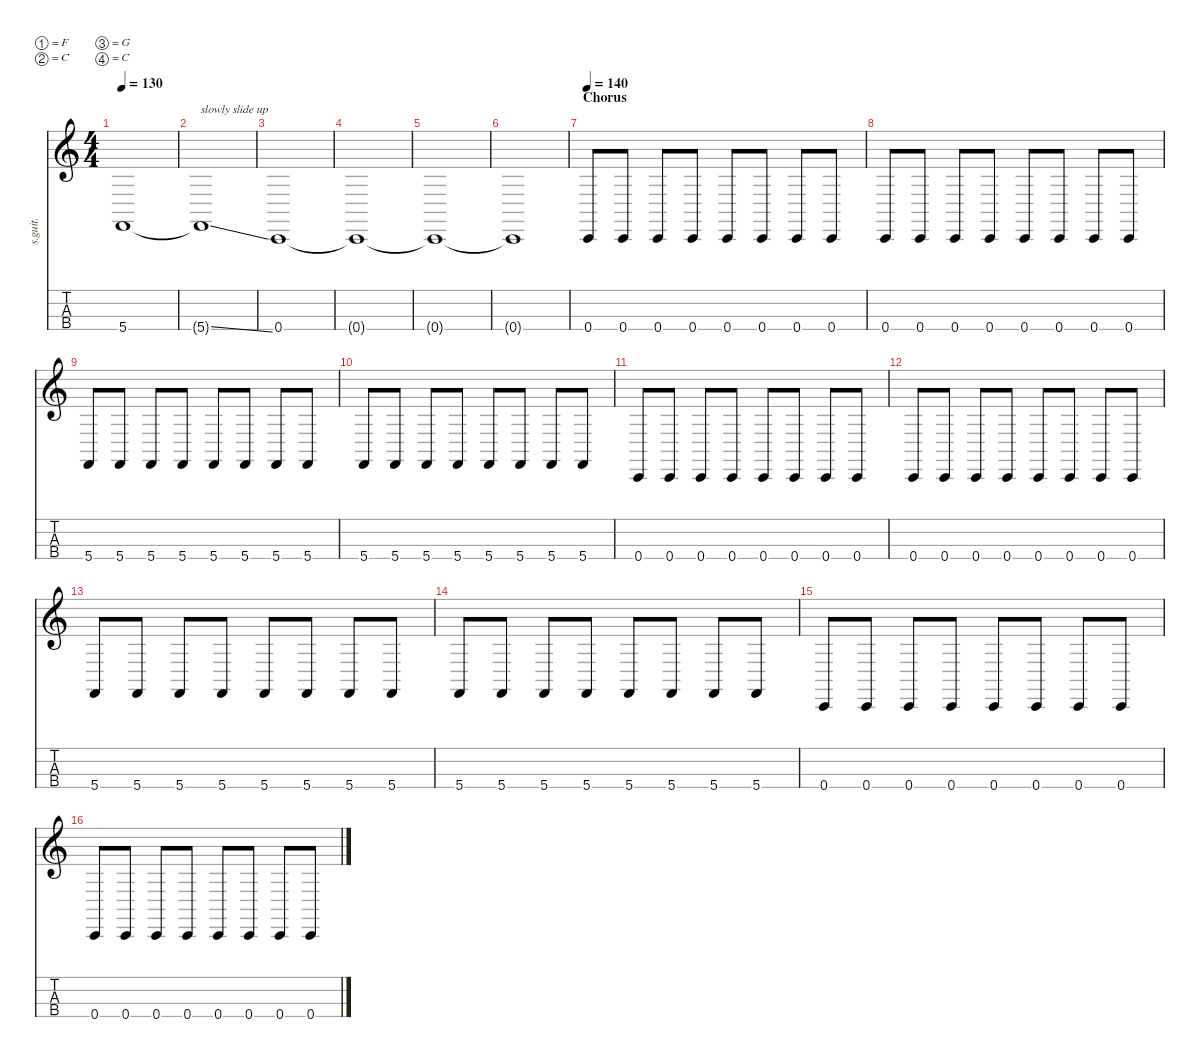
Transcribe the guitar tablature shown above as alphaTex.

\defaultSystemsLayout 4
\hideDynamics
\bracketExtendMode nobrackets
\track ("Chi Cheng" "s.guit.") {instrument electricbassfinger}
\staff {score tabs}
\tuning (F2 C2 G1 C1)
\ts (4 4)
\tempo 130
\clef g2
\ks c
5.4.1{lyrics (0 "") lyrics (1 "") lyrics (2 "") lyrics (3 "") lyrics (4 "") dy fff} |
5.4{ss t}.1{txt "slowly slide up" lyrics (0 "") lyrics (1 "") lyrics (2 "") lyrics (3 "") lyrics (4 "")} |
0.4.1{lyrics (0 "") lyrics (1 "") lyrics (2 "") lyrics (3 "") lyrics (4 "")} |
0.4{t}.1{lyrics (0 "") lyrics (1 "") lyrics (2 "") lyrics (3 "") lyrics (4 "")} |
0.4{t}.1{lyrics (0 "") lyrics (1 "") lyrics (2 "") lyrics (3 "") lyrics (4 "")} |
0.4{t}.1{lyrics (0 "") lyrics (1 "") lyrics (2 "") lyrics (3 "") lyrics (4 "")} |
\section ("" "Chorus")
\tempo 140
0.4.8{lyrics (0 "") lyrics (1 "") lyrics (2 "") lyrics (3 "") lyrics (4 "")} 0.4.8{lyrics (0 "") lyrics (1 "") lyrics (2 "") lyrics (3 "") lyrics (4 "")} 0.4.8{lyrics (0 "") lyrics (1 "") lyrics (2 "") lyrics (3 "") lyrics (4 "")} 0.4.8{lyrics (0 "") lyrics (1 "") lyrics (2 "") lyrics (3 "") lyrics (4 "")} 0.4.8{lyrics (0 "") lyrics (1 "") lyrics (2 "") lyrics (3 "") lyrics (4 "")} 0.4.8{lyrics (0 "") lyrics (1 "") lyrics (2 "") lyrics (3 "") lyrics (4 "")} 0.4.8{lyrics (0 "") lyrics (1 "") lyrics (2 "") lyrics (3 "") lyrics (4 "")} 0.4.8{lyrics (0 "") lyrics (1 "") lyrics (2 "") lyrics (3 "") lyrics (4 "")} |
0.4.8{lyrics (0 "") lyrics (1 "") lyrics (2 "") lyrics (3 "") lyrics (4 "")} 0.4.8{lyrics (0 "") lyrics (1 "") lyrics (2 "") lyrics (3 "") lyrics (4 "")} 0.4.8{lyrics (0 "") lyrics (1 "") lyrics (2 "") lyrics (3 "") lyrics (4 "")} 0.4.8{lyrics (0 "") lyrics (1 "") lyrics (2 "") lyrics (3 "") lyrics (4 "")} 0.4.8{lyrics (0 "") lyrics (1 "") lyrics (2 "") lyrics (3 "") lyrics (4 "")} 0.4.8{lyrics (0 "") lyrics (1 "") lyrics (2 "") lyrics (3 "") lyrics (4 "")} 0.4.8{lyrics (0 "") lyrics (1 "") lyrics (2 "") lyrics (3 "") lyrics (4 "")} 0.4.8{lyrics (0 "") lyrics (1 "") lyrics (2 "") lyrics (3 "") lyrics (4 "")} |
5.4.8{lyrics (0 "") lyrics (1 "") lyrics (2 "") lyrics (3 "") lyrics (4 "")} 5.4.8{lyrics (0 "") lyrics (1 "") lyrics (2 "") lyrics (3 "") lyrics (4 "")} 5.4.8{lyrics (0 "") lyrics (1 "") lyrics (2 "") lyrics (3 "") lyrics (4 "")} 5.4.8{lyrics (0 "") lyrics (1 "") lyrics (2 "") lyrics (3 "") lyrics (4 "")} 5.4.8{lyrics (0 "") lyrics (1 "") lyrics (2 "") lyrics (3 "") lyrics (4 "")} 5.4.8{lyrics (0 "") lyrics (1 "") lyrics (2 "") lyrics (3 "") lyrics (4 "")} 5.4.8{lyrics (0 "") lyrics (1 "") lyrics (2 "") lyrics (3 "") lyrics (4 "")} 5.4.8{lyrics (0 "") lyrics (1 "") lyrics (2 "") lyrics (3 "") lyrics (4 "")} |
5.4.8{lyrics (0 "") lyrics (1 "") lyrics (2 "") lyrics (3 "") lyrics (4 "")} 5.4.8{lyrics (0 "") lyrics (1 "") lyrics (2 "") lyrics (3 "") lyrics (4 "")} 5.4.8{lyrics (0 "") lyrics (1 "") lyrics (2 "") lyrics (3 "") lyrics (4 "")} 5.4.8{lyrics (0 "") lyrics (1 "") lyrics (2 "") lyrics (3 "") lyrics (4 "")} 5.4.8{lyrics (0 "") lyrics (1 "") lyrics (2 "") lyrics (3 "") lyrics (4 "")} 5.4.8{lyrics (0 "") lyrics (1 "") lyrics (2 "") lyrics (3 "") lyrics (4 "")} 5.4.8{lyrics (0 "") lyrics (1 "") lyrics (2 "") lyrics (3 "") lyrics (4 "")} 5.4.8{lyrics (0 "") lyrics (1 "") lyrics (2 "") lyrics (3 "") lyrics (4 "")} |
0.4.8{lyrics (0 "") lyrics (1 "") lyrics (2 "") lyrics (3 "") lyrics (4 "")} 0.4.8{lyrics (0 "") lyrics (1 "") lyrics (2 "") lyrics (3 "") lyrics (4 "")} 0.4.8{lyrics (0 "") lyrics (1 "") lyrics (2 "") lyrics (3 "") lyrics (4 "")} 0.4.8{lyrics (0 "") lyrics (1 "") lyrics (2 "") lyrics (3 "") lyrics (4 "")} 0.4.8{lyrics (0 "") lyrics (1 "") lyrics (2 "") lyrics (3 "") lyrics (4 "")} 0.4.8{lyrics (0 "") lyrics (1 "") lyrics (2 "") lyrics (3 "") lyrics (4 "")} 0.4.8{lyrics (0 "") lyrics (1 "") lyrics (2 "") lyrics (3 "") lyrics (4 "")} 0.4.8{lyrics (0 "") lyrics (1 "") lyrics (2 "") lyrics (3 "") lyrics (4 "")} |
0.4.8{lyrics (0 "") lyrics (1 "") lyrics (2 "") lyrics (3 "") lyrics (4 "")} 0.4.8{lyrics (0 "") lyrics (1 "") lyrics (2 "") lyrics (3 "") lyrics (4 "")} 0.4.8{lyrics (0 "") lyrics (1 "") lyrics (2 "") lyrics (3 "") lyrics (4 "")} 0.4.8{lyrics (0 "") lyrics (1 "") lyrics (2 "") lyrics (3 "") lyrics (4 "")} 0.4.8{lyrics (0 "") lyrics (1 "") lyrics (2 "") lyrics (3 "") lyrics (4 "")} 0.4.8{lyrics (0 "") lyrics (1 "") lyrics (2 "") lyrics (3 "") lyrics (4 "")} 0.4.8{lyrics (0 "") lyrics (1 "") lyrics (2 "") lyrics (3 "") lyrics (4 "")} 0.4.8{lyrics (0 "") lyrics (1 "") lyrics (2 "") lyrics (3 "") lyrics (4 "")} |
5.4.8{lyrics (0 "") lyrics (1 "") lyrics (2 "") lyrics (3 "") lyrics (4 "")} 5.4.8{lyrics (0 "") lyrics (1 "") lyrics (2 "") lyrics (3 "") lyrics (4 "")} 5.4.8{lyrics (0 "") lyrics (1 "") lyrics (2 "") lyrics (3 "") lyrics (4 "")} 5.4.8{lyrics (0 "") lyrics (1 "") lyrics (2 "") lyrics (3 "") lyrics (4 "")} 5.4.8{lyrics (0 "") lyrics (1 "") lyrics (2 "") lyrics (3 "") lyrics (4 "")} 5.4.8{lyrics (0 "") lyrics (1 "") lyrics (2 "") lyrics (3 "") lyrics (4 "")} 5.4.8{lyrics (0 "") lyrics (1 "") lyrics (2 "") lyrics (3 "") lyrics (4 "")} 5.4.8{lyrics (0 "") lyrics (1 "") lyrics (2 "") lyrics (3 "") lyrics (4 "")} |
5.4.8{lyrics (0 "") lyrics (1 "") lyrics (2 "") lyrics (3 "") lyrics (4 "")} 5.4.8{lyrics (0 "") lyrics (1 "") lyrics (2 "") lyrics (3 "") lyrics (4 "")} 5.4.8{lyrics (0 "") lyrics (1 "") lyrics (2 "") lyrics (3 "") lyrics (4 "")} 5.4.8{lyrics (0 "") lyrics (1 "") lyrics (2 "") lyrics (3 "") lyrics (4 "")} 5.4.8{lyrics (0 "") lyrics (1 "") lyrics (2 "") lyrics (3 "") lyrics (4 "")} 5.4.8{lyrics (0 "") lyrics (1 "") lyrics (2 "") lyrics (3 "") lyrics (4 "")} 5.4.8{lyrics (0 "") lyrics (1 "") lyrics (2 "") lyrics (3 "") lyrics (4 "")} 5.4.8{lyrics (0 "") lyrics (1 "") lyrics (2 "") lyrics (3 "") lyrics (4 "")} |
0.4.8{lyrics (0 "") lyrics (1 "") lyrics (2 "") lyrics (3 "") lyrics (4 "")} 0.4.8{lyrics (0 "") lyrics (1 "") lyrics (2 "") lyrics (3 "") lyrics (4 "")} 0.4.8{lyrics (0 "") lyrics (1 "") lyrics (2 "") lyrics (3 "") lyrics (4 "")} 0.4.8{lyrics (0 "") lyrics (1 "") lyrics (2 "") lyrics (3 "") lyrics (4 "")} 0.4.8{lyrics (0 "") lyrics (1 "") lyrics (2 "") lyrics (3 "") lyrics (4 "")} 0.4.8{lyrics (0 "") lyrics (1 "") lyrics (2 "") lyrics (3 "") lyrics (4 "")} 0.4.8{lyrics (0 "") lyrics (1 "") lyrics (2 "") lyrics (3 "") lyrics (4 "")} 0.4.8{lyrics (0 "") lyrics (1 "") lyrics (2 "") lyrics (3 "") lyrics (4 "")} |
0.4.8{lyrics (0 "") lyrics (1 "") lyrics (2 "") lyrics (3 "") lyrics (4 "")} 0.4.8{lyrics (0 "") lyrics (1 "") lyrics (2 "") lyrics (3 "") lyrics (4 "")} 0.4.8{lyrics (0 "") lyrics (1 "") lyrics (2 "") lyrics (3 "") lyrics (4 "")} 0.4.8{lyrics (0 "") lyrics (1 "") lyrics (2 "") lyrics (3 "") lyrics (4 "")} 0.4.8{lyrics (0 "") lyrics (1 "") lyrics (2 "") lyrics (3 "") lyrics (4 "")} 0.4.8{lyrics (0 "") lyrics (1 "") lyrics (2 "") lyrics (3 "") lyrics (4 "")} 0.4.8{lyrics (0 "") lyrics (1 "") lyrics (2 "") lyrics (3 "") lyrics (4 "")} 0.4.8{lyrics (0 "") lyrics (1 "") lyrics (2 "") lyrics (3 "") lyrics (4 "")}
